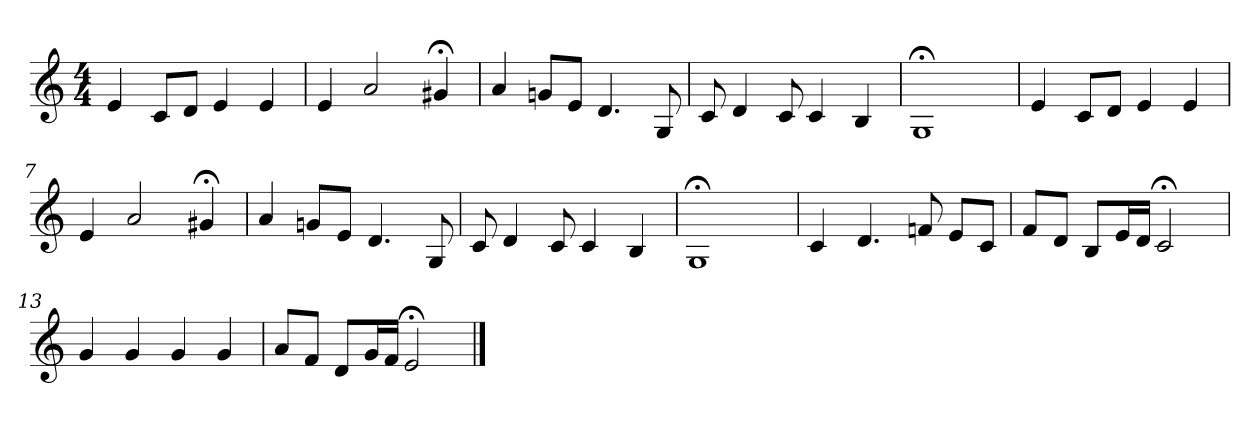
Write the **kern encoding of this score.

**kern
*part1
*staff1
*clefG2
*M4/4
=1
4e
8c/L
8d/J
4e
4e
=2
4e
2a
4g#X;<
=3
4a
8gn/L
8e/J
4.d
8G
=4
8c
4d
8c
4c
4B
=5
1G;<
=6
4e
8c/L
8d/J
4e
4e
=7
4e
2a
4g#X;<
=8
4a
8gn/L
8e/J
4.d
8G
=9
8c
4d
8c
4c
4B
=10
1G;<
=11
4c
4.d
8fn
8e/L
8c/J
=12
8f/L
8d/J
8B/L
16e/L
16d/JJ
2c;<
=13
4g
4g
4g
4g
=14
8a/L
8f/J
8d/L
16g/L
16f/JJ
2e;<
==
*-
